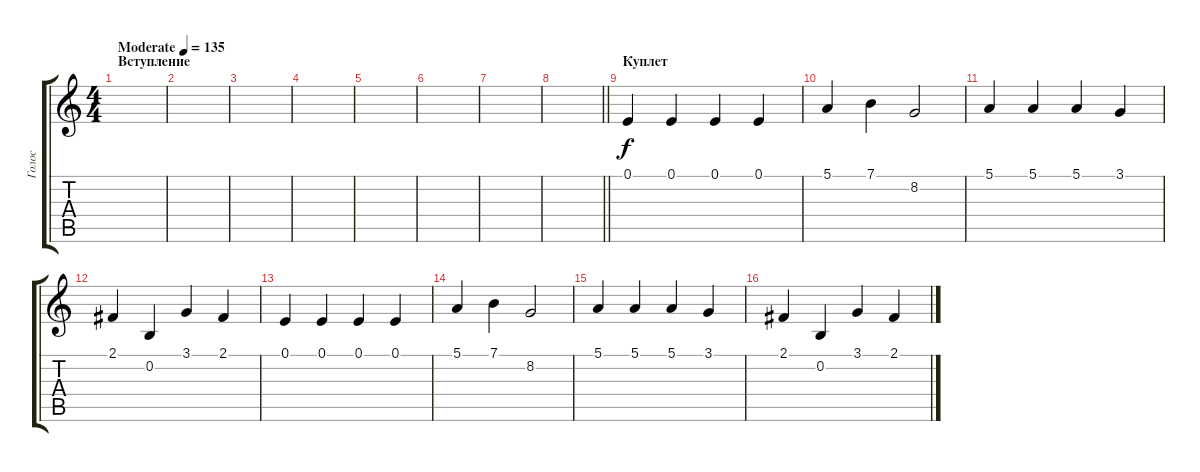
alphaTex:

\track ("Голос" "Голос") {instrument tenorsax}
\staff {score tabs}
\tuning (E4 B3 G3 D3 A2 E2) {hide}
\ts (4 4)
\section ("" "Вступление")
\tempo (135 "Moderate")
\clef g2
\ks c
|
|
|
|
|
|
|
\barLineRight lightlight
|
\section ("" "Куплет")
0.1.4 0.1.4 0.1.4 0.1.4 |
5.1.4 7.1.4 8.2.2 |
5.1.4 5.1.4 5.1.4 3.1.4 |
2.1.4 0.2.4 3.1.4 2.1.4 |
0.1.4 0.1.4 0.1.4 0.1.4 |
5.1.4 7.1.4 8.2.2 |
5.1.4 5.1.4 5.1.4 3.1.4 |
2.1.4 0.2.4 3.1.4 2.1.4
